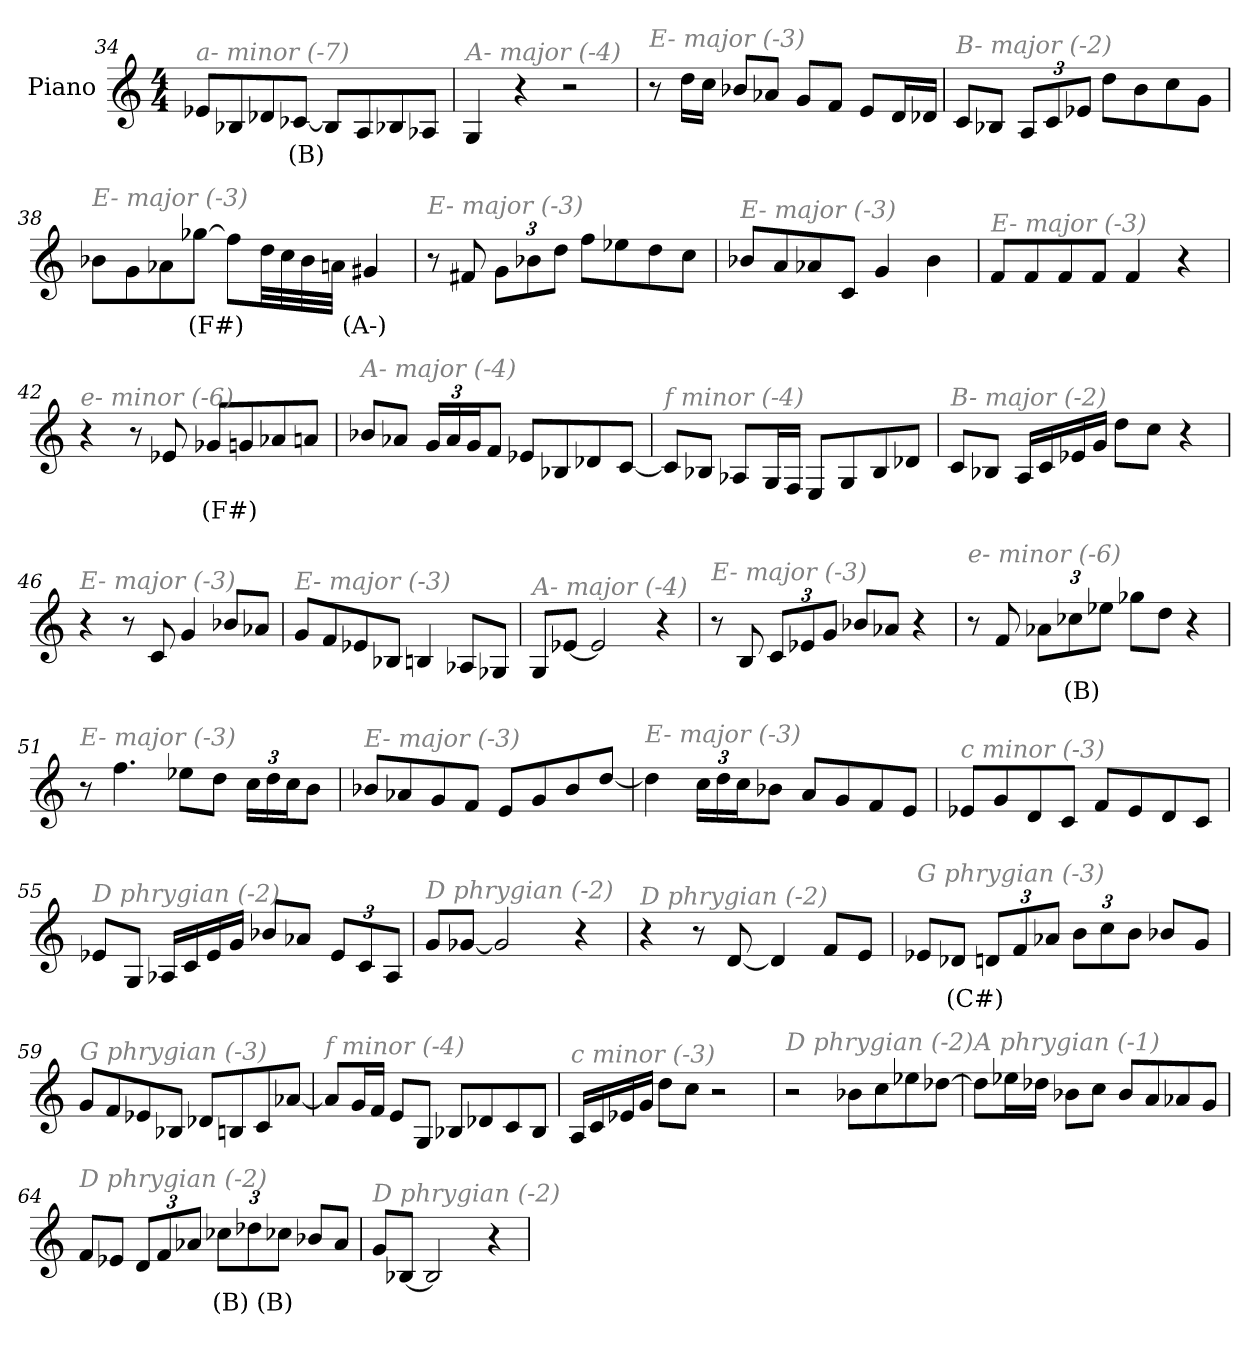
**kern	**text
*part1	*part1
*staff1	*staff1
*I"Piano	*
*I'Pno	*
*clefG2	*
*k[]	*
*M4/4	*
=34	=34
!LO:TX:i:color=#808080:t=a- minor (-7)	!
8e-X/L	.
8B-X/	.
8d-X/	.
[8c-Xi/J	(B)
8B/L]	.
8A/	.
8B-X/	.
8A-X/J	.
=35	=35
!LO:TX:i:color=#808080:t=A- major (-4)	!
4G/	.
4r	.
2r	.
!!LO:LB:g=z
=36	=36
!LO:TX:i:color=#808080:t=E- major (-3)	!
8r	.
16dd\LL	.
16cc\JJ	.
8b-X/L	.
8a-X/J	.
8g/L	.
8f/J	.
8e/L	.
16d/L	.
16d-X/JJ	.
=37	=37
!LO:TX:i:color=#808080:t=B- major (-2)	!
8c/L	.
8B-X/J	.
*Xbrackettup	*
12A/L	.
12c/	.
12e-X/J	.
8dd\L	.
8b\	.
8cc\	.
8g\J	.
=38	=38
!LO:TX:i:color=#808080:t=E- major (-3)	!
8b-X\L	.
8g\	.
8a-X\	.
[8gg-Xi\J	(F#)
8ff#\L]	.
32dd\LL	.
32cc\	.
32b-\	.
32an\JJJ	.
4g#Xj/	(A-)
!!LO:PB:g=z
=39	=39
!LO:TX:i:color=#808080:t=E- major (-3)	!
8r	.
8f#X/	.
12g\L	.
12b-X\	.
12dd\J	.
8ff\L	.
8ee-X\	.
8dd\	.
8cc\J	.
=40	=40
!LO:TX:i:color=#808080:t=E- major (-3)	!
8b-X/L	.
8a/	.
8a-X/	.
8c/J	.
4g/	.
4b-\	.
=41	=41
!LO:TX:i:color=#808080:t=E- major (-3)	!
8f/L	.
8f/	.
8f/	.
8f/J	.
4f/	.
4r	.
=42	=42
!LO:TX:i:color=#808080:t=e- minor (-6)	!
4r	.
8r	.
8e-X/	.
8g-Xi/L	(F#)
8g/	.
8a-X/	.
8an/J	.
!!LO:LB:g=z
=43	=43
!LO:TX:i:color=#808080:t=A- major (-4)	!
8b-X/L	.
8a-X/J	.
24g/LL	.
24a-/	.
24g/J	.
8f/J	.
8e-X/L	.
8B-X/	.
8d-X/	.
[8c/J	.
=44	=44
!LO:TX:i:color=#808080:t=f minor (-4)	!
8c/L]	.
8B-X/J	.
8A-X/L	.
16G/L	.
16F/JJ	.
8E/L	.
8G/	.
8B-/	.
8d-X/J	.
=45	=45
!LO:TX:i:color=#808080:t=B- major (-2)	!
8c/L	.
8B-X/J	.
16A/LL	.
16c/	.
16e-X/	.
16g/JJ	.
8dd\L	.
8cc\J	.
4r	.
=46	=46
!LO:TX:i:color=#808080:t=E- major (-3)	!
4r	.
8r	.
8c/	.
4g/	.
8b-X/L	.
8a-X/J	.
!!LO:LB:g=z
=47	=47
!LO:TX:i:color=#808080:t=E- major (-3)	!
8g/L	.
8f/	.
8e-X/	.
8B-X/J	.
4Bn/	.
8A-X/L	.
8G-X/J	.
=48	=48
!LO:TX:i:color=#808080:t=A- major (-4)	!
8G/L	.
[8e-X/J	.
2e-/]	.
4r	.
=49	=49
!LO:TX:i:color=#808080:t=E- major (-3)	!
8r	.
8B/	.
12c/L	.
12e-X/	.
12g/J	.
8b-X/L	.
8a-X/J	.
4r	.
=50	=50
!LO:TX:i:color=#808080:t=e- minor (-6)	!
8r	.
8f/	.
12a-X\L	.
12cc-Xi\	(B)
12ee-X\J	.
8gg-X\L	.
8dd\J	.
4r	.
!!LO:LB:g=z
=51	=51
!LO:TX:i:color=#808080:t=E- major (-3)	!
8r	.
4.ff\	.
8ee-X\L	.
8dd\J	.
24cc\LL	.
24dd\	.
24cc\J	.
8b\J	.
=52	=52
!LO:TX:i:color=#808080:t=E- major (-3)	!
8b-X/L	.
8a-X/	.
8g/	.
8f/J	.
8e/L	.
8g/	.
8b-/	.
[8dd/J	.
=53	=53
!LO:TX:i:color=#808080:t=E- major (-3)	!
4dd\]	.
24cc\LL	.
24dd\	.
24cc\J	.
8b-X\J	.
8a/L	.
8g/	.
8f/	.
8e/J	.
=54	=54
!LO:TX:i:color=#808080:t=c minor (-3)	!
8e-X/L	.
8g/	.
8d/	.
8c/J	.
8f/L	.
8e-/	.
8d/	.
8c/J	.
!!LO:LB:g=z
=55	=55
!LO:TX:i:color=#808080:t=D phrygian (-2)	!
8e-X/L	.
8G/J	.
16A-X/LL	.
16c/	.
16e-/	.
16g/JJ	.
8b-X/L	.
8a-X/J	.
12e-/L	.
12c/	.
12A-/J	.
=56	=56
!LO:TX:i:color=#808080:t=D phrygian (-2)	!
8g/L	.
[8g-X/J	.
2g-/]	.
4r	.
=57	=57
!LO:TX:i:color=#808080:t=D phrygian (-2)	!
4r	.
8r	.
[8d/	.
4d/]	.
8f/L	.
8e/J	.
=58	=58
!LO:TX:i:color=#808080:t=G phrygian (-3)	!
8e-X/L	.
8d-Xi/J	(C#)
12d/L	.
12f/	.
12a-X/J	.
12b\L	.
12cc\	.
12b\J	.
8b-X/L	.
8g/J	.
!!LO:LB:g=z
=59	=59
!LO:TX:i:color=#808080:t=G phrygian (-3)	!
8g/L	.
8f/	.
8e-X/	.
8B-X/J	.
8d-X/L	.
8Bn/	.
8c/	.
[8a-X/J	.
=60	=60
!LO:TX:i:color=#808080:t=f minor (-4)	!
8a-/L]	.
16g/L	.
16f/JJ	.
8e/L	.
8G/J	.
8B-X/L	.
8d-X/	.
8c/	.
8B-/J	.
=61	=61
!LO:TX:i:color=#808080:t=c minor (-3)	!
16A/LL	.
16c/	.
16e-X/	.
16g/JJ	.
8dd\L	.
8cc\J	.
2r	.
=62	=62
!LO:TX:i:color=#808080:t=D phrygian (-2)	!
2r	.
8b-X\L	.
8cc\	.
8ee-X\	.
[8dd-X\J	.
!!LO:LB:g=z
=63	=63
!LO:TX:i:color=#808080:t=A phrygian (-1)	!
8dd-\L]	.
16ee-X\L	.
16dd-X\JJ	.
8b-X\L	.
8cc\J	.
8b-/L	.
8a/	.
8a-X/	.
8g/J	.
=64	=64
!LO:TX:i:color=#808080:t=D phrygian (-2)	!
8f/L	.
8e-X/J	.
12d/L	.
12f/	.
12a-X/J	.
12cc-Xi\L	(B)
12dd-X\	.
12cc-Xi\J	(B)
8b-X/L	.
8a-/J	.
=65	=65
!LO:TX:i:color=#808080:t=D phrygian (-2)	!
8g/L	.
[8B-X/J	.
2B-/]	.
4r	.
=	=
*-	*-
